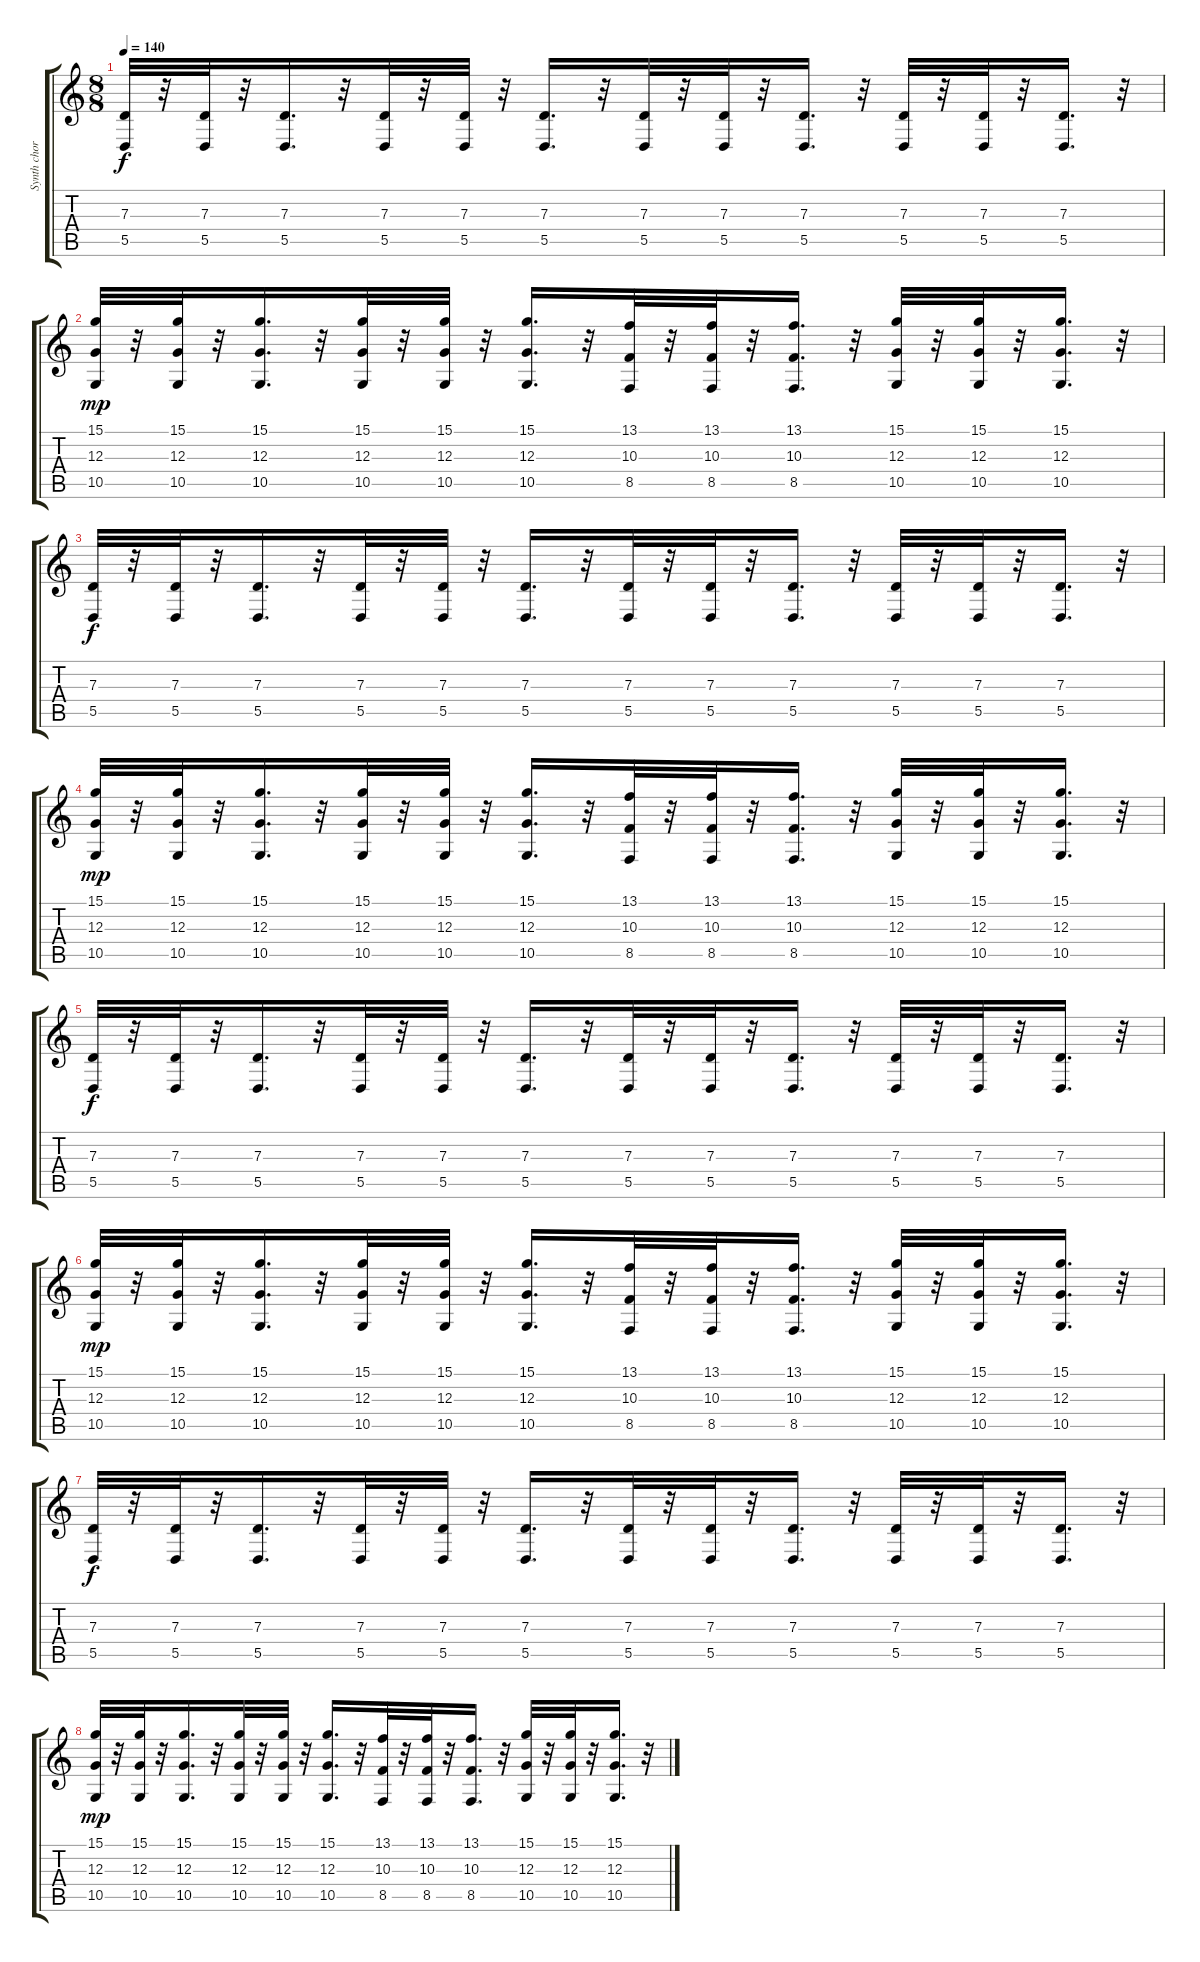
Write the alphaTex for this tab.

\track ("Synth chorus" "Synth chor") {instrument lead1square}
\staff {score tabs}
\tuning (E4 B3 G3 D3 A2 D2) {hide}
\ts (8 8)
\tempo 140
\clef g2
\ks c
(7.3 5.5).32{dy f} r.32 (7.3 5.5).32 r.32 (7.3 5.5).16{d} r.32 (7.3 5.5).32 r.32 (7.3 5.5).32 r.32 (7.3 5.5).16{d} r.32 (7.3 5.5).32 r.32 (7.3 5.5).32 r.32 (7.3 5.5).16{d} r.32 (7.3 5.5).32 r.32 (7.3 5.5).32 r.32 (7.3 5.5).16{d} r.32 |
(15.1 12.3 10.5).32{dy mp} r.32 (15.1 12.3 10.5).32 r.32 (15.1 12.3 10.5).16{d} r.32 (15.1 12.3 10.5).32 r.32 (15.1 12.3 10.5).32 r.32 (15.1 12.3 10.5).16{d} r.32 (13.1 10.3 8.5).32 r.32 (13.1 10.3 8.5).32 r.32 (13.1 10.3 8.5).16{d} r.32 (15.1 12.3 10.5).32 r.32 (15.1 12.3 10.5).32 r.32 (15.1 12.3 10.5).16{d} r.32 |
(7.3 5.5).32{dy f} r.32 (7.3 5.5).32 r.32 (7.3 5.5).16{d} r.32 (7.3 5.5).32 r.32 (7.3 5.5).32 r.32 (7.3 5.5).16{d} r.32 (7.3 5.5).32 r.32 (7.3 5.5).32 r.32 (7.3 5.5).16{d} r.32 (7.3 5.5).32 r.32 (7.3 5.5).32 r.32 (7.3 5.5).16{d} r.32 |
(15.1 12.3 10.5).32{dy mp} r.32 (15.1 12.3 10.5).32 r.32 (15.1 12.3 10.5).16{d} r.32 (15.1 12.3 10.5).32 r.32 (15.1 12.3 10.5).32 r.32 (15.1 12.3 10.5).16{d} r.32 (13.1 10.3 8.5).32 r.32 (13.1 10.3 8.5).32 r.32 (13.1 10.3 8.5).16{d} r.32 (15.1 12.3 10.5).32 r.32 (15.1 12.3 10.5).32 r.32 (15.1 12.3 10.5).16{d} r.32 |
(7.3 5.5).32{dy f} r.32 (7.3 5.5).32 r.32 (7.3 5.5).16{d} r.32 (7.3 5.5).32 r.32 (7.3 5.5).32 r.32 (7.3 5.5).16{d} r.32 (7.3 5.5).32 r.32 (7.3 5.5).32 r.32 (7.3 5.5).16{d} r.32 (7.3 5.5).32 r.32 (7.3 5.5).32 r.32 (7.3 5.5).16{d} r.32 |
(15.1 12.3 10.5).32{dy mp} r.32 (15.1 12.3 10.5).32 r.32 (15.1 12.3 10.5).16{d} r.32 (15.1 12.3 10.5).32 r.32 (15.1 12.3 10.5).32 r.32 (15.1 12.3 10.5).16{d} r.32 (13.1 10.3 8.5).32 r.32 (13.1 10.3 8.5).32 r.32 (13.1 10.3 8.5).16{d} r.32 (15.1 12.3 10.5).32 r.32 (15.1 12.3 10.5).32 r.32 (15.1 12.3 10.5).16{d} r.32 |
(7.3 5.5).32{dy f} r.32 (7.3 5.5).32 r.32 (7.3 5.5).16{d} r.32 (7.3 5.5).32 r.32 (7.3 5.5).32 r.32 (7.3 5.5).16{d} r.32 (7.3 5.5).32 r.32 (7.3 5.5).32 r.32 (7.3 5.5).16{d} r.32 (7.3 5.5).32 r.32 (7.3 5.5).32 r.32 (7.3 5.5).16{d} r.32 |
(15.1 12.3 10.5).32{dy mp} r.32 (15.1 12.3 10.5).32 r.32 (15.1 12.3 10.5).16{d} r.32 (15.1 12.3 10.5).32 r.32 (15.1 12.3 10.5).32 r.32 (15.1 12.3 10.5).16{d} r.32 (13.1 10.3 8.5).32 r.32 (13.1 10.3 8.5).32 r.32 (13.1 10.3 8.5).16{d} r.32 (15.1 12.3 10.5).32 r.32 (15.1 12.3 10.5).32 r.32 (15.1 12.3 10.5).16{d} r.32
